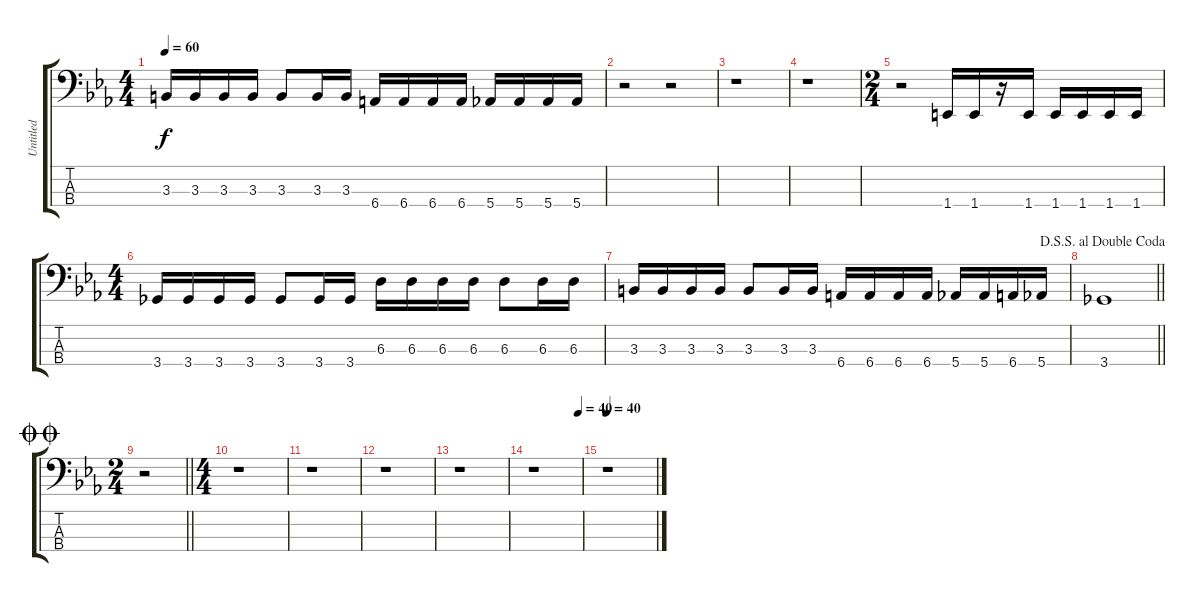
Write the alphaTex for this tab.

\track ("Untitled" "Untitled") {instrument electricbassfinger}
\staff {score tabs}
\tuning (Gb2 Db2 Ab1 Eb1) {hide}
\ts (4 4)
\tempo 60
\clef f4
\ks eb
3.3.16{dy f} 3.3.16 3.3.16 3.3.16 3.3.8 3.3.16 3.3.16 6.4.16 6.4.16 6.4.16 6.4.16 5.4.16 5.4.16 5.4.16 5.4.16 |
r.2 r.2 |
r.1 |
r.1 |
\ts (2 4)
r.2 1.4.16 1.4.16 r.16 1.4.16 1.4.16 1.4.16 1.4.16 1.4.16 |
\ts (4 4)
3.4.16 3.4.16 3.4.16 3.4.16 3.4.8 3.4.16 3.4.16 6.3.16 6.3.16 6.3.16 6.3.16 6.3.8 6.3.16 6.3.16 |
3.3.16 3.3.16 3.3.16 3.3.16 3.3.8 3.3.16 3.3.16 6.4.16 6.4.16 6.4.16 6.4.16 5.4.16 5.4.16 6.4.16 5.4.16 |
\jump dalsegnosegnoaldoublecoda
\barLineRight lightlight
3.4.1 |
\ts (2 4)
\jump doublecoda
\barLineRight lightlight
r.2 |
\ts (4 4)
r.1 |
r.1 |
r.1 |
r.1 |
\tempo (40 0.9375)
r.1 |
\tempo 40
r.1
